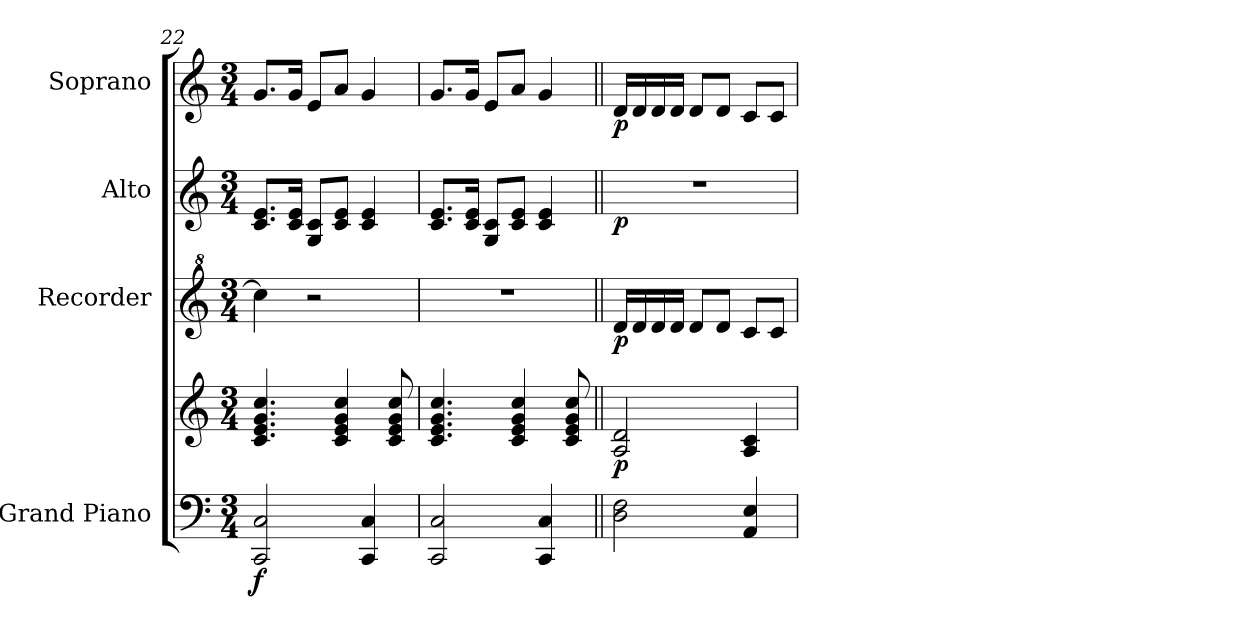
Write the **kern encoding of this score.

**kern	**kern	**dynam	**kern	**dynam	**kern	**dynam	**kern	**dynam
*part4	*part4	*part4	*part3	*part3	*part2	*part2	*part1	*part1
*staff5	*staff4	*staff4/5	*staff3	*staff3	*staff2	*staff2	*staff1	*staff1
*I"Grand Piano	*	*	*I"Recorder	*	*I"Alto	*	*I"Soprano	*
*I'Pno.	*	*	*I'Rec.	*	*I'A.	*	*I'S.	*
!!LO:LB:g=z
*clefF4	*clefG2	*	*clefG^2	*	*clefG2	*	*clefG2	*
*k[]	*k[]	*	*k[]	*	*k[]	*	*k[]	*
*M3/4	*M3/4	*	*M3/4	*	*M3/4	*	*M3/4	*
=22	=22	=22	=22	=22	=22	=22	=22	=22
!	!	!LO:DY:b=2	!	!	!	!	!	!
2CC/ 2C/	4.c/ 4.e/ 4.g/ 4.cc/	f	4ccc\]	.	8.c/ 8.e/L	.	8.g/L	.
.	.	.	.	.	16c/ 16e/Jk	.	16g/Jk	.
.	.	.	2r	.	8G/ 8c/L	.	8e/L	.
.	4c/ 4e/ 4g/ 4cc/	.	.	.	8c/ 8e/J	.	8a/J	.
4CC/ 4C/	.	.	.	.	4c/ 4e/	.	4g/	.
.	8c/ 8e/ 8g/ 8cc/	.	.	.	.	.	.	.
=23	=23	=23	=23	=23	=23	=23	=23	=23
2CC/ 2C/	4.c/ 4.e/ 4.g/ 4.cc/	.	2.r	.	8.c/ 8.e/L	.	8.g/L	.
.	.	.	.	.	16c/ 16e/Jk	.	16g/Jk	.
.	.	.	.	.	8G/ 8c/L	.	8e/L	.
.	4c/ 4e/ 4g/ 4cc/	.	.	.	8c/ 8e/J	.	8a/J	.
4CC/ 4C/	.	.	.	.	4c/ 4e/	.	4g/	.
.	8c/ 8e/ 8g/ 8cc/	.	.	.	.	.	.	.
=24||	=24||	=24||	=24||	=24||	=24||	=24||	=24||	=24||
!	!	!LO:DY:b	!	!LO:DY:b	!	!LO:DY:b	!	!LO:DY:b
2D\ 2F\	2A/ 2d/	p	16dd/LL	p	2.r	p	16d/LL	p
.	.	.	16dd/	.	.	.	16d/	.
.	.	.	16dd/	.	.	.	16d/	.
.	.	.	16dd/JJ	.	.	.	16d/JJ	.
.	.	.	8dd/L	.	.	.	8d/L	.
.	.	.	8dd/J	.	.	.	8d/J	.
4AA/ 4E/	4A/ 4c/	.	8cc/L	.	.	.	8c/L	.
.	.	.	8cc/J	.	.	.	8c/J	.
=	=	=	=	=	=	=	=	=
*-	*-	*-	*-	*-	*-	*-	*-	*-
